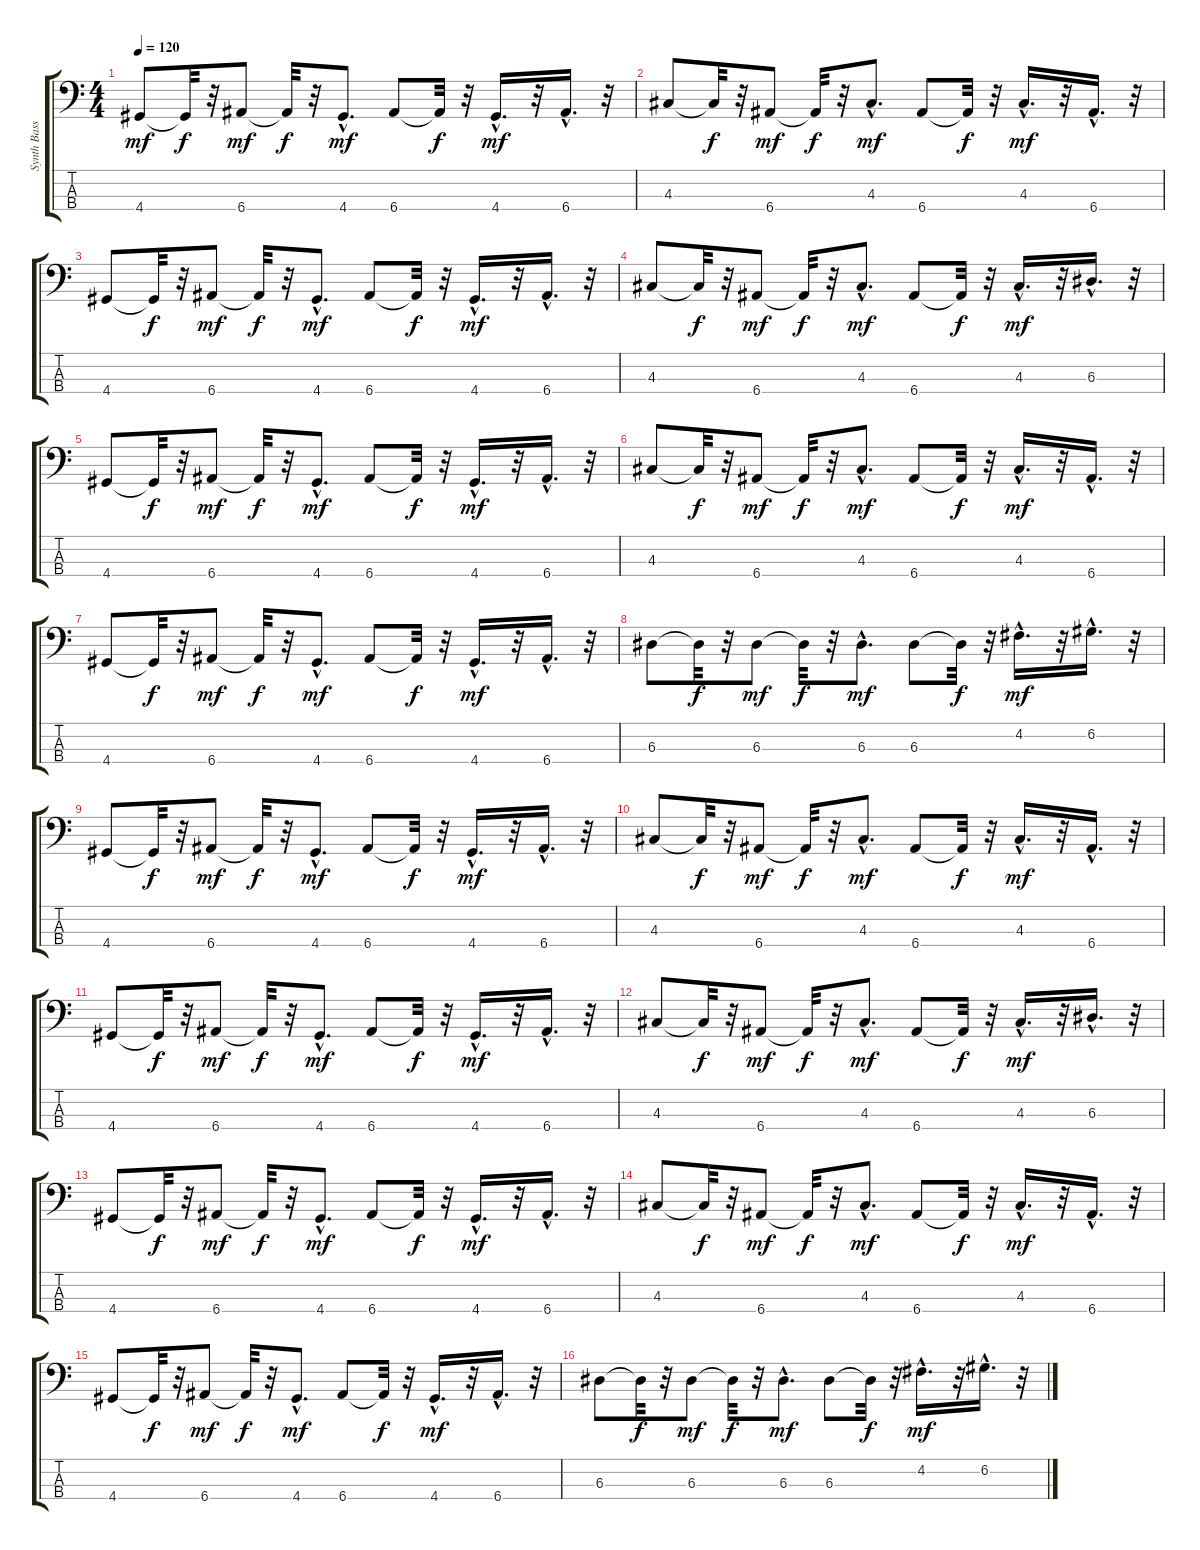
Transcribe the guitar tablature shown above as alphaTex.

\track ("Synth Bass 2" "Synth Bass") {instrument synthbass2}
\staff {score tabs}
\tuning (G2 D2 A1 E1) {hide}
\ts (4 4)
\tempo 120
\clef f4
\ks c
4.4.8{dy mf} 4.4{t}.32{dy f} r.32 6.4.8{dy mf} 6.4{t}.32{dy f} r.32 4.4{hac}.8{d dy mf} 6.4.8 6.4{t}.32{dy f} r.32 4.4{hac}.16{d dy mf} r.32 6.4{hac}.16{d} r.32 |
4.3.8 4.3{t}.32{dy f} r.32 6.4.8{dy mf} 6.4{t}.32{dy f} r.32 4.3{hac}.8{d dy mf} 6.4.8 6.4{t}.32{dy f} r.32 4.3{hac}.16{d dy mf} r.32 6.4{hac}.16{d} r.32 |
4.4.8 4.4{t}.32{dy f} r.32 6.4.8{dy mf} 6.4{t}.32{dy f} r.32 4.4{hac}.8{d dy mf} 6.4.8 6.4{t}.32{dy f} r.32 4.4{hac}.16{d dy mf} r.32 6.4{hac}.16{d} r.32 |
4.3.8 4.3{t}.32{dy f} r.32 6.4.8{dy mf} 6.4{t}.32{dy f} r.32 4.3{hac}.8{d dy mf} 6.4.8 6.4{t}.32{dy f} r.32 4.3{hac}.16{d dy mf} r.32 6.3{hac}.16{d} r.32 |
4.4.8 4.4{t}.32{dy f} r.32 6.4.8{dy mf} 6.4{t}.32{dy f} r.32 4.4{hac}.8{d dy mf} 6.4.8 6.4{t}.32{dy f} r.32 4.4{hac}.16{d dy mf} r.32 6.4{hac}.16{d} r.32 |
4.3.8 4.3{t}.32{dy f} r.32 6.4.8{dy mf} 6.4{t}.32{dy f} r.32 4.3{hac}.8{d dy mf} 6.4.8 6.4{t}.32{dy f} r.32 4.3{hac}.16{d dy mf} r.32 6.4{hac}.16{d} r.32 |
4.4.8 4.4{t}.32{dy f} r.32 6.4.8{dy mf} 6.4{t}.32{dy f} r.32 4.4{hac}.8{d dy mf} 6.4.8 6.4{t}.32{dy f} r.32 4.4{hac}.16{d dy mf} r.32 6.4{hac}.16{d} r.32 |
6.3.8 6.3{t}.32{dy f} r.32 6.3.8{dy mf} 6.3{t}.32{dy f} r.32 6.3{hac}.8{d dy mf} 6.3.8 6.3{t}.32{dy f} r.32 4.2{hac}.16{d dy mf} r.32 6.2{hac}.16{d} r.32 |
4.4.8 4.4{t}.32{dy f} r.32 6.4.8{dy mf} 6.4{t}.32{dy f} r.32 4.4{hac}.8{d dy mf} 6.4.8 6.4{t}.32{dy f} r.32 4.4{hac}.16{d dy mf} r.32 6.4{hac}.16{d} r.32 |
4.3.8 4.3{t}.32{dy f} r.32 6.4.8{dy mf} 6.4{t}.32{dy f} r.32 4.3{hac}.8{d dy mf} 6.4.8 6.4{t}.32{dy f} r.32 4.3{hac}.16{d dy mf} r.32 6.4{hac}.16{d} r.32 |
4.4.8 4.4{t}.32{dy f} r.32 6.4.8{dy mf} 6.4{t}.32{dy f} r.32 4.4{hac}.8{d dy mf} 6.4.8 6.4{t}.32{dy f} r.32 4.4{hac}.16{d dy mf} r.32 6.4{hac}.16{d} r.32 |
4.3.8 4.3{t}.32{dy f} r.32 6.4.8{dy mf} 6.4{t}.32{dy f} r.32 4.3{hac}.8{d dy mf} 6.4.8 6.4{t}.32{dy f} r.32 4.3{hac}.16{d dy mf} r.32 6.3{hac}.16{d} r.32 |
4.4.8 4.4{t}.32{dy f} r.32 6.4.8{dy mf} 6.4{t}.32{dy f} r.32 4.4{hac}.8{d dy mf} 6.4.8 6.4{t}.32{dy f} r.32 4.4{hac}.16{d dy mf} r.32 6.4{hac}.16{d} r.32 |
4.3.8 4.3{t}.32{dy f} r.32 6.4.8{dy mf} 6.4{t}.32{dy f} r.32 4.3{hac}.8{d dy mf} 6.4.8 6.4{t}.32{dy f} r.32 4.3{hac}.16{d dy mf} r.32 6.4{hac}.16{d} r.32 |
4.4.8 4.4{t}.32{dy f} r.32 6.4.8{dy mf} 6.4{t}.32{dy f} r.32 4.4{hac}.8{d dy mf} 6.4.8 6.4{t}.32{dy f} r.32 4.4{hac}.16{d dy mf} r.32 6.4{hac}.16{d} r.32 |
6.3.8 6.3{t}.32{dy f} r.32 6.3.8{dy mf} 6.3{t}.32{dy f} r.32 6.3{hac}.8{d dy mf} 6.3.8 6.3{t}.32{dy f} r.32 4.2{hac}.16{d dy mf} r.32 6.2{hac}.16{d} r.32
